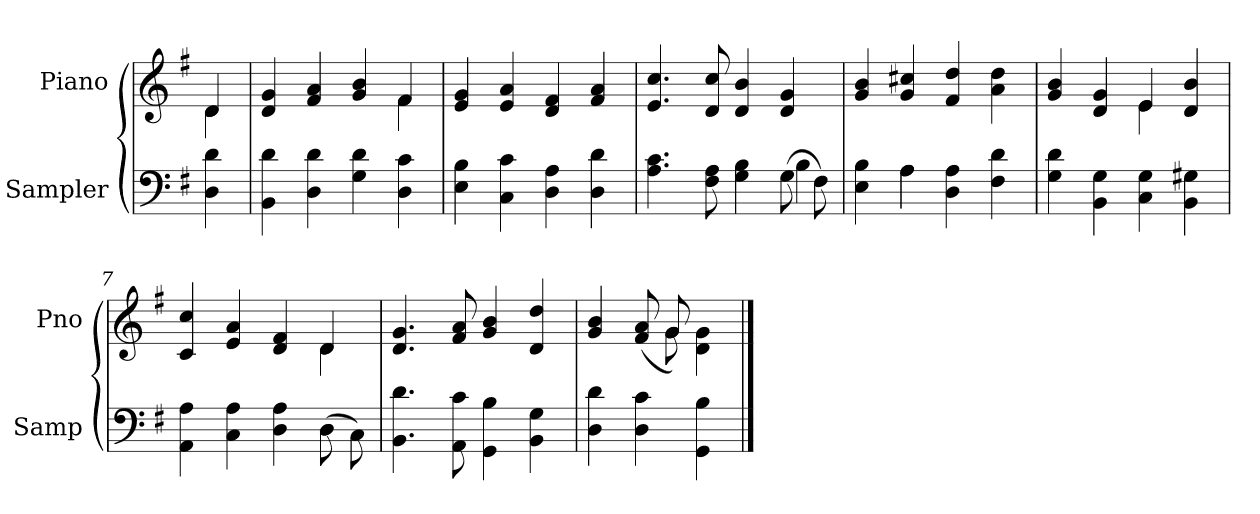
**kern	**kern
*part2	*part1
*staff2	*staff1
*I"Sampler	*I"Piano
*I'Samp	*I'Pno
*clefF4	*clefG2
*k[f#]	*k[f#]
*G:	*G:
=1	=1
*	*^
4D 4d	4d/	4d
=2	=2	=2
4BB 4d	4d 4g	2.ryy
4D 4d	4f# 4a	.
4G 4d	4g 4b	.
4D 4c	4f#/	4f#
*	*v	*v
=3	=3
4E 4B	4e 4g
4C 4c	4e 4a
4D 4A	4d 4f#
4D 4d	4f# 4a
=4	=4
*^	*
4.A 4.c	2.ryy	4.e 4.cc
8F# 8A	.	8d 8cc
4G 4B	.	4d 4b
(8G\	4B	4d 4g
8F#\)	.	.
=5	=5	=5
4E 4B	4ryy	4g 4b
4A\	4A	4g 4cc#X
4D 4A	2ryy	4f# 4dd
4F#\ 4d\	.	4a 4dd
*v	*v	*
=6	=6
*	*^
4G\ 4d\	4g 4b	2ryy
4BB\ 4G\	4d 4g	.
4C\ 4G\	4e/	4e
4BB\ 4G#X\	4d 4b	4ryy
=7	=7	=7
*^	*	*
4AA\ 4A\	2.ryy	4c 4cc	2.ryy
4C\ 4A\	.	4e 4a	.
4D\ 4A\	.	4d 4f#	.
(8D\	4D	4d/	4d
8C\)	.	.	.
*v	*v	*	*
*	*v	*v
=8	=8
4.BB 4.d	4.d 4.g
8AA 8c	8f# 8a
4GG 4B	4g 4b
4BB 4G	4d 4dd
=9	=9
*	*^
4D 4d	4g 4b	4.ryy
4D 4c	(8f#/ 8a/	.
.	8g/)	8g
4GG 4B	4d\ 4g\	4ryy
*	*v	*v
==	==
*-	*-
